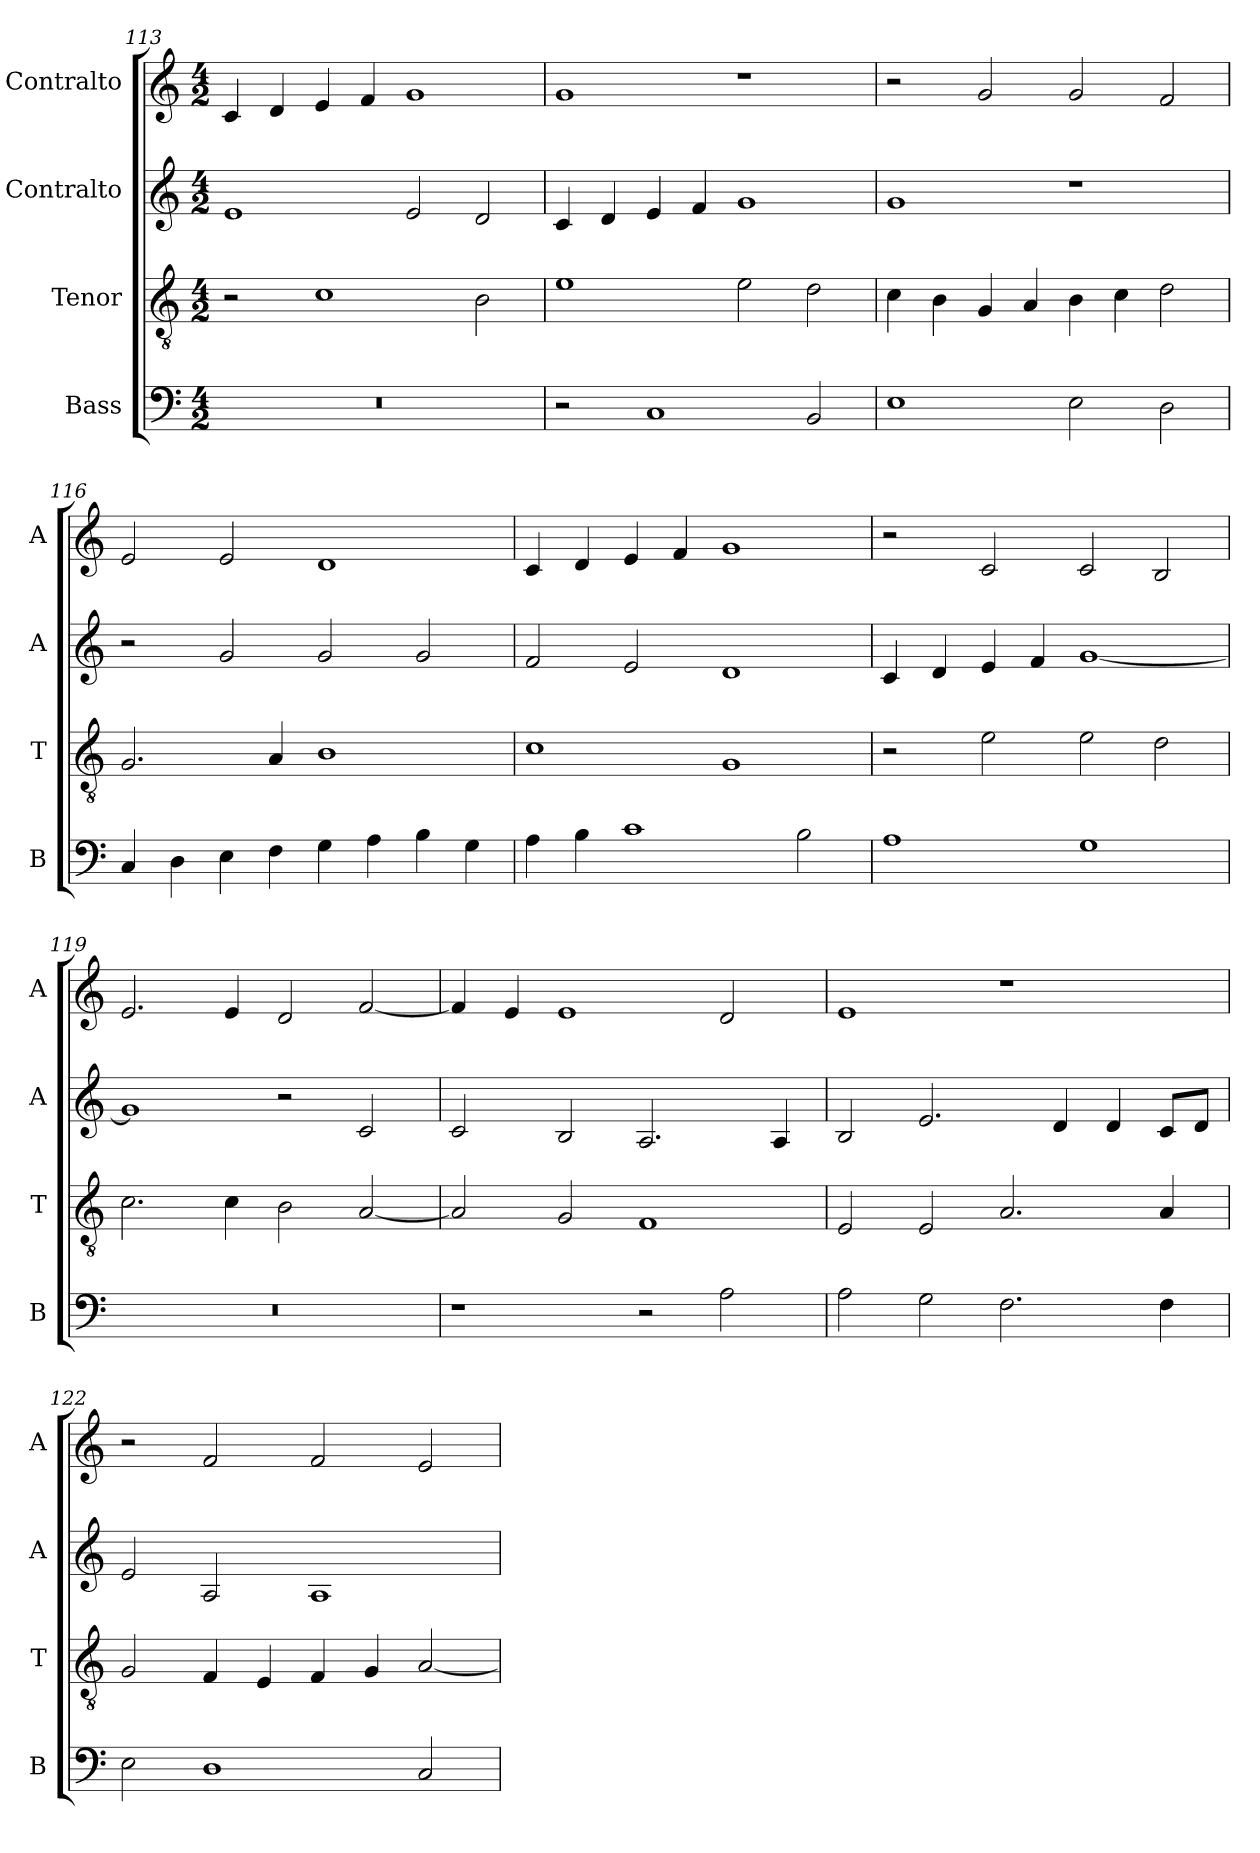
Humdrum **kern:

**kern	**kern	**kern	**kern
*part4	*part3	*part2	*part1
*staff4	*staff3	*staff2	*staff1
*I"Bass	*I"Tenor	*I"Contralto	*I"Contralto
*I'B	*I'T	*I'A	*I'A
*clefF4	*clefGv2	*clefG2	*clefG2
*k[]	*k[]	*k[]	*k[]
*A:aeo	*A:aeo	*A:aeo	*A:aeo
*M4/2	*M4/2	*M4/2	*M4/2
=113	=113	=113	=113
0r	2r	1e	4c
.	.	.	4d
.	1c	.	4e
.	.	.	4f
.	.	2e	1g
.	2B	2d	.
=114	=114	=114	=114
2r	1e	4c	1g
.	.	4d	.
1C	.	4e	.
.	.	4f	.
.	2e	1g	1r
2BB	2d	.	.
=115	=115	=115	=115
1E	4c	1g	2r
.	4B	.	.
.	4G	.	2g
.	4A	.	.
2E	4B	1r	2g
.	4c	.	.
2D	2d	.	2f
=116	=116	=116	=116
4C	2.G	2r	2e
4D	.	.	.
4E	.	2g	2e
4F	4A	.	.
4G	1B	2g	1d
4A	.	.	.
4B	.	2g	.
4G	.	.	.
=117	=117	=117	=117
4A	1c	2f	4c
4B	.	.	4d
1c	.	2e	4e
.	.	.	4f
.	1G	1d	1g
2B	.	.	.
=118	=118	=118	=118
1A	2r	4c	2r
.	.	4d	.
.	2e	4e	2c
.	.	4f	.
1G	2e	[1g	2c
.	2d	.	2B
=119	=119	=119	=119
0r	2.c	1g]	2.e
.	4c	.	4e
.	2B	2r	2d
.	[2A	2c	[2f
=120	=120	=120	=120
1r	2A]	2c	4f]
.	.	.	4e
.	2G	2B	1e
2r	1F	2.A	.
2A	.	.	2d
.	.	4A	.
=121	=121	=121	=121
2A	2E	2B	1e
2G	2E	2.e	.
2.F	2.A	.	1r
.	.	4d	.
.	.	4d	.
4F	4A	8c/L	.
.	.	8d/J	.
=122	=122	=122	=122
2E	2G	2e	2r
1D	4F	2A	2f
.	4E	.	.
.	4F	1A	2f
.	4G	.	.
2C	[2A	.	2e
=	=	=	=
*-	*-	*-	*-
